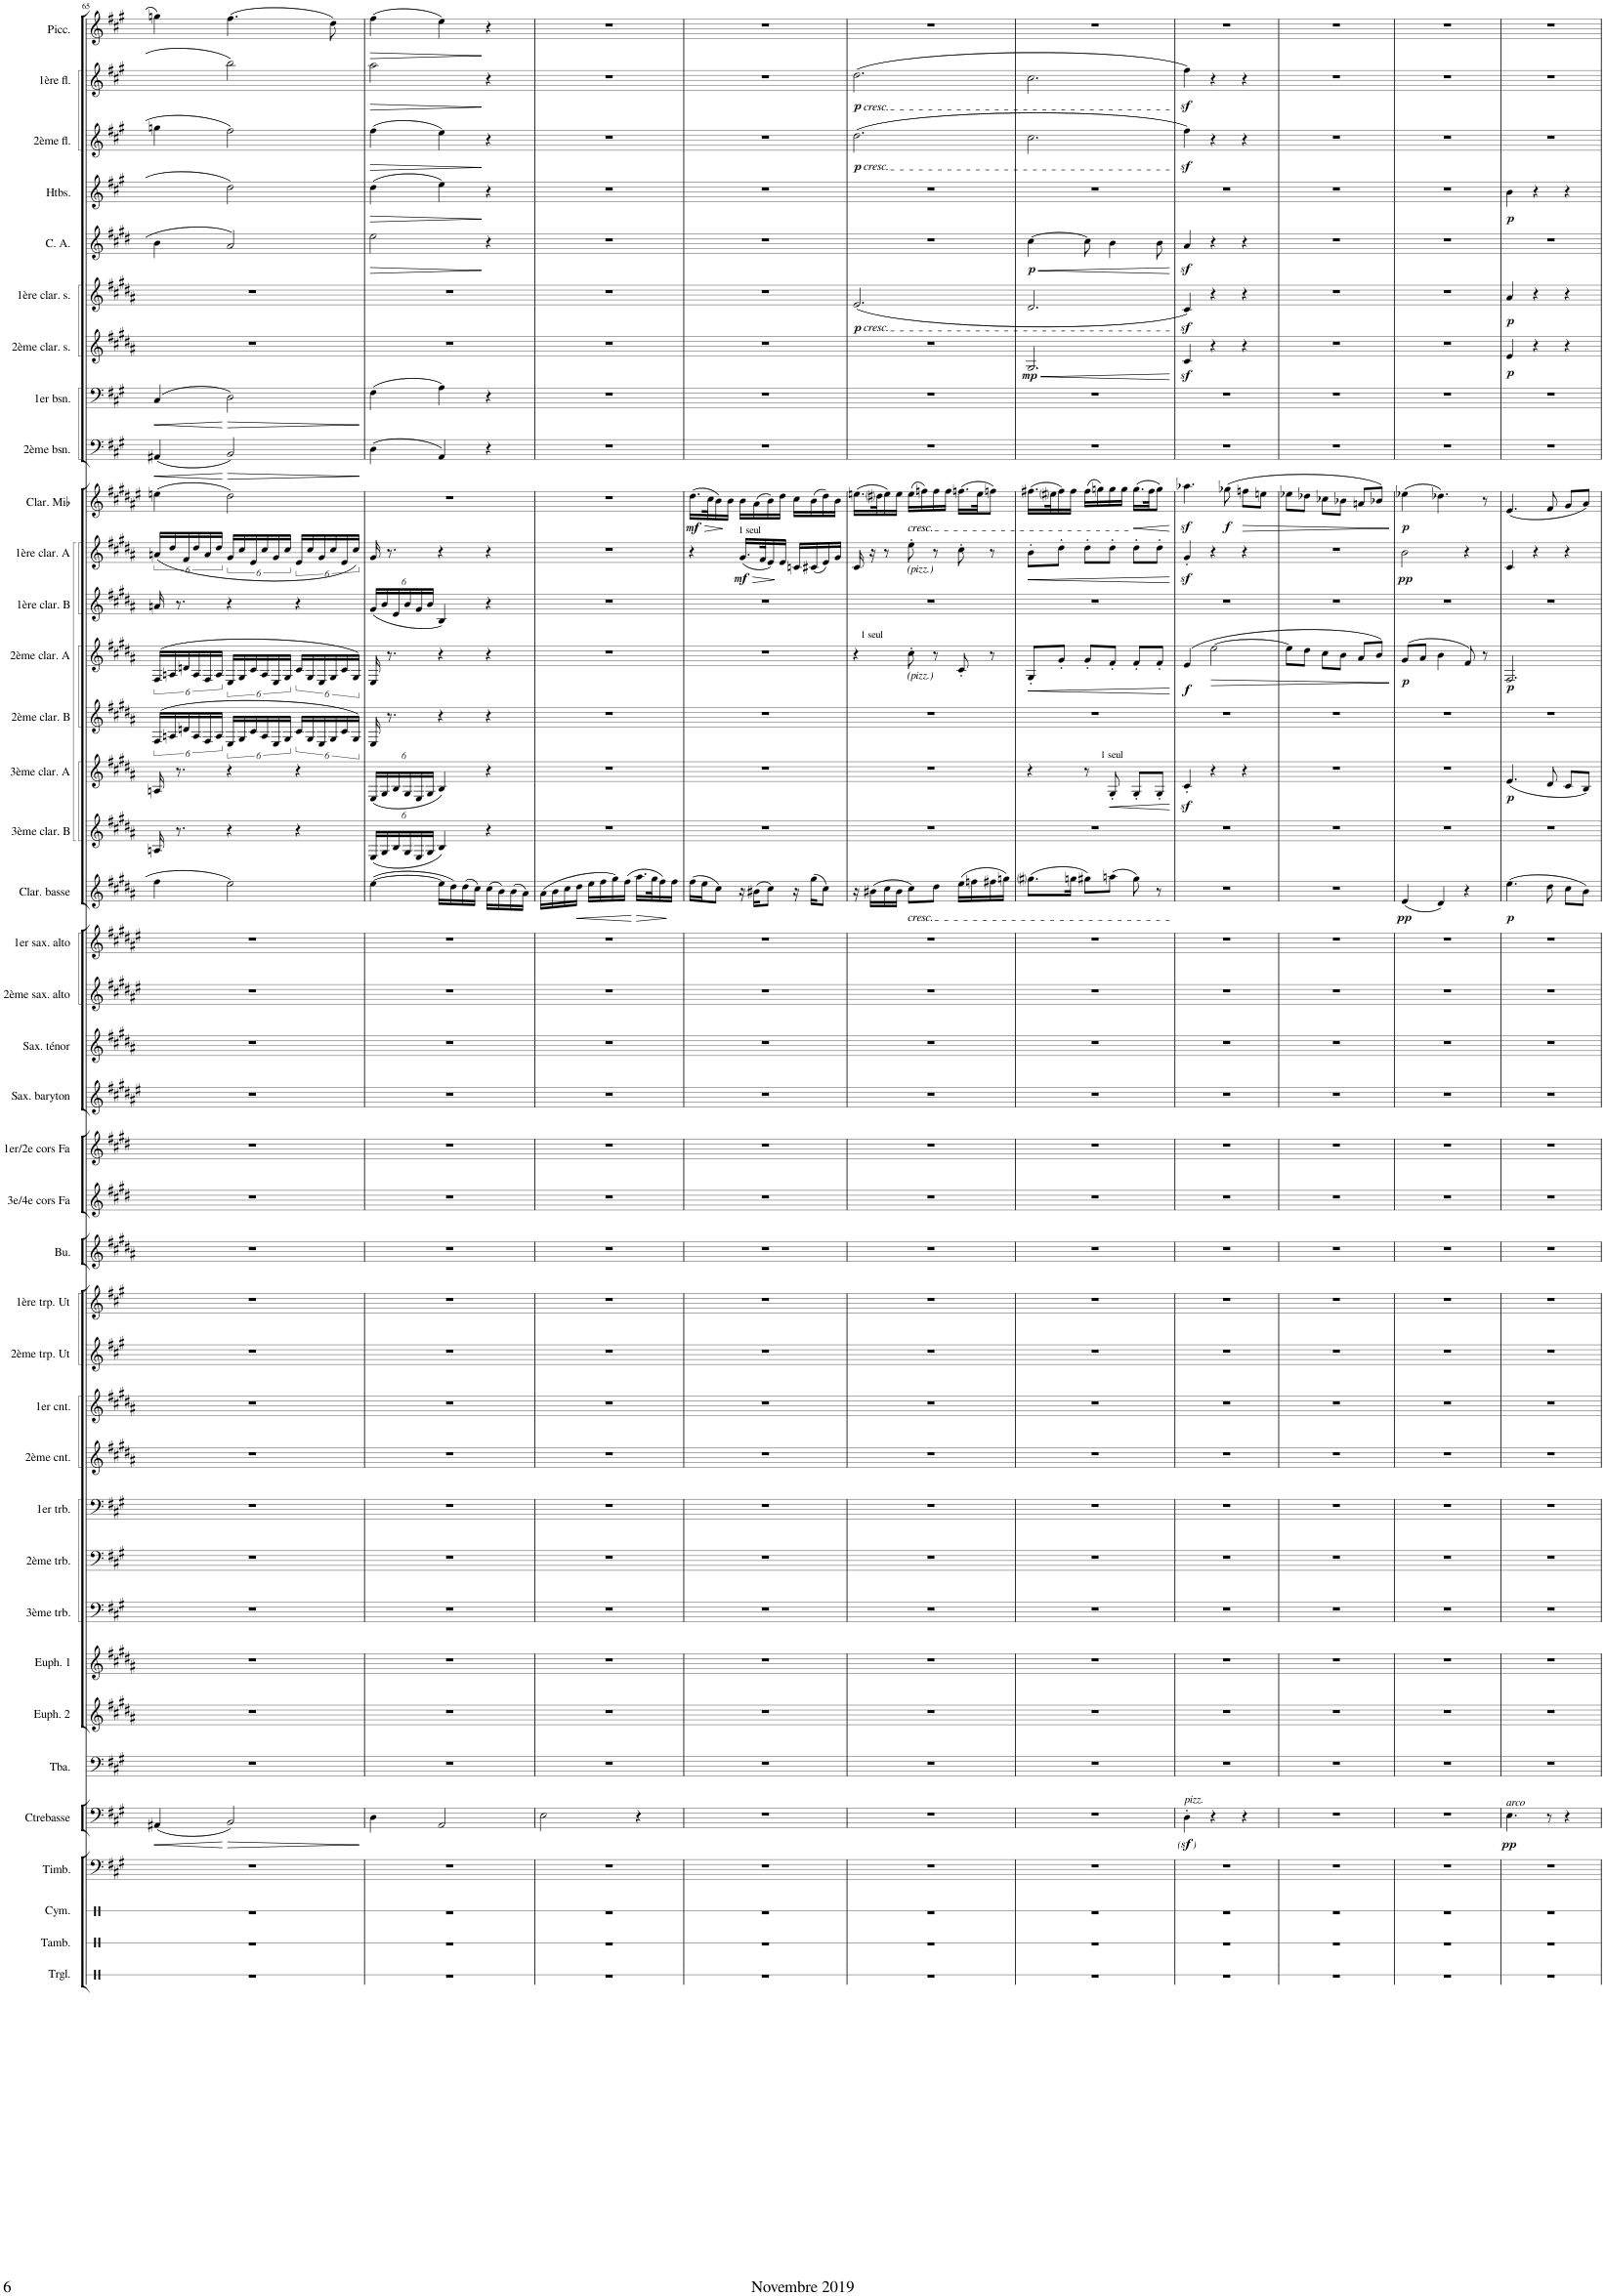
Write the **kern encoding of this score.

**kern	**kern	**kern	**kern	**kern	**dynam	**kern	**kern	**kern	**kern	**kern	**kern	**kern	**kern	**kern	**kern	**kern	**kern	**kern	**kern	**kern	**kern	**kern	**kern	**dynam	**kern	**kern	**dynam	**kern	**kern	**dynam	**kern	**kern	**dynam	**kern	**dynam	**kern	**dynam	**kern	**dynam	**kern	**dynam	**kern	**dynam	**kern	**dynam	**kern	**dynam	**kern	**dynam	**kern	**dynam	**kern	**dynam
*part39	*part38	*part37	*part36	*part35	*part35	*part34	*part33	*part32	*part31	*part30	*part29	*part28	*part27	*part26	*part25	*part24	*part23	*part22	*part21	*part20	*part19	*part18	*part17	*part17	*part16	*part15	*part15	*part14	*part13	*part13	*part12	*part11	*part11	*part10	*part10	*part9	*part9	*part8	*part8	*part7	*part7	*part6	*part6	*part5	*part5	*part4	*part4	*part3	*part3	*part2	*part2	*part1	*part1
*staff39	*staff38	*staff37	*staff36	*staff35	*staff35	*staff34	*staff33	*staff32	*staff31	*staff30	*staff29	*staff28	*staff27	*staff26	*staff25	*staff24	*staff23	*staff22	*staff21	*staff20	*staff19	*staff18	*staff17	*staff17	*staff16	*staff15	*staff15	*staff14	*staff13	*staff13	*staff12	*staff11	*staff11	*staff10	*staff10	*staff9	*staff9	*staff8	*staff8	*staff7	*staff7	*staff6	*staff6	*staff5	*staff5	*staff4	*staff4	*staff3	*staff3	*staff2	*staff2	*staff1	*staff1
*I"Triangle	*I"Tambourin	*I"Cymbales	*I"Timbales	*I"Contrebasse à c.	*	*I"Tuba	*I"Euphonium 2	*I"Euphonium 1	*I"3ème trombone	*I"2ème trombone	*I"1er trombone	*I"2ème cornet	*I"1er cornet	*I"2ème trompette en Ut	*I"1ère trompette en Ut	*I"Bugle	*I"3ème/4ème cors en Fa	*I"1er/2ème cors en Fa	*I"Saxophone baryton	*I"Saxophone ténor	*I"2ème saxophone alto	*I"1er saxophone alto	*I"Clarinette basse	*	*I"3ème clarinette B	*I"3ème clarinette A	*	*I"2ème clarinette B	*I"2ème clarinette A	*	*I"1ère clarinette B	*I"1ère clarinette A	*	*I"Clarinette mib	*	*I"2ème basson	*	*I"1er basson	*	*I"2ème clarinette solo	*	*I"1ère clarinette solo	*	*I"Cor anglais	*	*I"Hautbois	*	*I"2ème flûte	*	*I"1ère flûte	*	*I"Piccolo	*
*I'Trgl.	*I'Tamb.	*I'Cym.	*I'Timb.	*I'Ctrebasse	*	*I'Tba.	*I'Euph. 2	*I'Euph. 1	*I'3ème trb.	*I'2ème trb.	*I'1er trb.	*I'2ème cnt.	*I'1er cnt.	*I'2ème trp. Ut	*I'1ère trp. Ut	*I'Bu.	*I'3e/4e cors Fa	*I'1er/2e cors Fa	*I'Sax. baryton	*I'Sax. ténor	*I'2ème sax. alto	*I'1er sax. alto	*I'Clar. basse	*	*I'3ème clar. B	*I'3ème clar. A	*	*I'2ème clar. B	*I'2ème clar. A	*	*I'1ère clar. B	*I'1ère clar. A	*	*I'Clar. Mib	*	*I'2ème bsn.	*	*I'1er bsn.	*	*I'2ème clar. s.	*	*I'1ère clar. s.	*	*I'C. A.	*	*I'Htbs.	*	*I'2ème fl.	*	*I'1ère fl.	*	*I'Picc.	*
!!LO:PB:g=z
*clefX	*clefX	*clefX	*clefF4	*clefF4	*	*clefF4	*clefG2	*clefG2	*clefF4	*clefF4	*clefF4	*clefG2	*clefG2	*clefG2	*clefG2	*clefG2	*clefG2	*clefG2	*clefG2	*clefG2	*clefG2	*clefG2	*clefG2	*	*clefG2	*clefG2	*	*clefG2	*clefG2	*	*clefG2	*clefG2	*	*clefG2	*	*clefC4	*	*clefC4	*	*clefG2	*	*clefG2	*	*clefG2	*	*clefG2	*	*clefG2	*	*clefG2	*	*clefG2	*
*	*	*	*	*Trd7c12	*	*	*Trd8c14	*Trd8c14	*	*	*	*Trd1c2	*Trd1c2	*Trd1c2	*Trd1c2	*Trd1c2	*Trd4c7	*Trd4c7	*Trd12c21	*Trd8c14	*Trd5c9	*Trd5c9	*Trd8c14	*	*Trd1c2	*Trd1c2	*	*Trd1c2	*Trd1c2	*	*Trd1c2	*Trd1c2	*	*Trd-2c-3	*	*	*	*	*	*Trd1c2	*	*Trd1c2	*	*Trd4c7	*	*	*	*	*	*	*	*Trd-7c-12	*
*k[]	*k[]	*k[]	*k[f#c#g#]	*k[f#c#g#]	*	*k[f#c#g#]	*k[f#c#g#d#a#]	*k[f#c#g#d#a#]	*k[f#c#g#]	*k[f#c#g#]	*k[f#c#g#]	*k[f#c#g#d#a#]	*k[f#c#g#d#a#]	*k[f#c#g#]	*k[f#c#g#]	*k[f#c#g#d#a#]	*k[f#c#g#d#]	*k[f#c#g#d#]	*k[f#c#g#d#a#e#]	*k[f#c#g#d#a#]	*k[f#c#g#d#a#e#]	*k[f#c#g#d#a#e#]	*k[f#c#g#d#a#]	*	*k[f#c#g#d#a#]	*k[f#c#g#d#a#]	*	*k[f#c#g#d#a#]	*k[f#c#g#d#a#]	*	*k[f#c#g#d#a#]	*k[f#c#g#d#a#]	*	*k[f#c#g#d#a#e#]	*	*k[f#c#g#]	*	*k[f#c#g#]	*	*k[f#c#g#d#a#]	*	*k[f#c#g#d#a#]	*	*k[f#c#g#d#]	*	*k[f#c#g#]	*	*k[f#c#g#]	*	*k[f#c#g#]	*	*k[f#c#g#]	*
*M3/4	*M3/4	*M3/4	*M3/4	*M3/4	*	*M3/4	*M3/4	*M3/4	*M3/4	*M3/4	*M3/4	*M3/4	*M3/4	*M3/4	*M3/4	*M3/4	*M3/4	*M3/4	*M3/4	*M3/4	*M3/4	*M3/4	*M3/4	*	*M3/4	*M3/4	*	*M3/4	*M3/4	*	*M3/4	*M3/4	*	*M3/4	*	*M3/4	*	*M3/4	*	*M3/4	*	*M3/4	*	*M3/4	*	*M3/4	*	*M3/4	*	*M3/4	*	*M3/4	*
=65	=65	=65	=65	=65	=65	=65	=65	=65	=65	=65	=65	=65	=65	=65	=65	=65	=65	=65	=65	=65	=65	=65	=65	=65	=65	=65	=65	=65	=65	=65	=65	=65	=65	=65	=65	=65	=65	=65	=65	=65	=65	=65	=65	=65	=65	=65	=65	=65	=65	=65	=65	=65	=65
!	!	!	!	!	!	!	!	!	!	!	!	!	!	!	!	!	!	!	!	!	!	!	!	!	!	!	!	!	!	!	!	!	!	!	!	!	!LO:HP:b	!	!LO:HP:b	!	!	!	!	!	!	!	!	!	!	!	!	!	!
2.r	2.r	2.r	2.r	(4AA#X/	.	2.r	2.r	2.r	2.r	2.r	2.r	2.r	2.r	2.r	2.r	2.r	2.r	2.r	2.r	2.r	2.r	2.r	4ff#\	.	16An/	16An/	.	(>24F#/LL	(>24F#/LL	.	16an/	(24an/LL	.	(4een\	.	(4AA#X/	<	(4C#/	<	2.r	.	2.r	.	4b\	.	4ee\]	.	4ggn\	.	4ccc#\]	.	4ggn\	.
.	.	.	.	.	.	.	.	.	.	.	.	.	.	.	.	.	.	.	.	.	.	.	.	.	.	.	.	24An/	24An/	.	.	24dd#/	.	.	.	.	.	.	.	.	.	.	.	.	.	.	.	.	.	.	.	.	.
.	.	.	.	.	.	.	.	.	.	.	.	.	.	.	.	.	.	.	.	.	.	.	.	.	8.r	8.r	.	.	.	.	8.r	.	.	.	.	.	.	.	.	.	.	.	.	.	.	.	.	.	.	.	.	.	.
.	.	.	.	.	.	.	.	.	.	.	.	.	.	.	.	.	.	.	.	.	.	.	.	.	.	.	.	24dn/	24dn/	.	.	24f#/	.	.	.	.	.	.	.	.	.	.	.	.	.	.	.	.	.	.	.	.	.
.	.	.	.	.	.	.	.	.	.	.	.	.	.	.	.	.	.	.	.	.	.	.	.	.	.	.	.	24A/	24A/	.	.	24dd#/	.	.	.	.	.	.	.	.	.	.	.	.	.	.	.	.	.	.	.	.	.
.	.	.	.	.	.	.	.	.	.	.	.	.	.	.	.	.	.	.	.	.	.	.	.	.	.	.	.	24F#/	24F#/	.	.	24a/	.	.	.	.	.	.	.	.	.	.	.	.	.	.	.	.	.	.	.	.	.
.	.	.	.	.	.	.	.	.	.	.	.	.	.	.	.	.	.	.	.	.	.	.	.	.	.	.	.	24A/JJ	24A/JJ	.	.	24dd#/JJ	.	.	.	.	.	.	.	.	.	.	.	.	.	.	.	.	.	.	.	.	.
!	!	!	!	!	!	!	!	!	!	!	!	!	!	!	!	!	!	!	!	!	!	!	!	!	!	!	!	!	!	!	!	!	!	!	!	!	!LO:HP:n=1:b	!	!LO:HP:n=1:b	!	!	!	!	!	!	!	!	!	!	!	!	!	!
.	.	.	.	2BB/)	.	.	.	.	.	.	.	.	.	.	.	.	.	.	.	.	.	.	2ee\	.	4r	4r	.	24E/LL	24E/LL	.	4r	24g#/LL	.	2dd#\)	.	2BB/)	[ >	2D\)	[ >	.	.	.	.	2a/	.	2dd\	.	2ff#\	.	2bb\	.	(4.ff#\	.
.	.	.	.	.	.	.	.	.	.	.	.	.	.	.	.	.	.	.	.	.	.	.	.	.	.	.	.	24G#/	24G#/	.	.	24cc#/	.	.	.	.	.	.	.	.	.	.	.	.	.	.	.	.	.	.	.	.	.
.	.	.	.	.	.	.	.	.	.	.	.	.	.	.	.	.	.	.	.	.	.	.	.	.	.	.	.	24c#/	24c#/	.	.	24e/	.	.	.	.	.	.	.	.	.	.	.	.	.	.	.	.	.	.	.	.	.
.	.	.	.	.	.	.	.	.	.	.	.	.	.	.	.	.	.	.	.	.	.	.	.	.	.	.	.	24A/	24A/	.	.	24cc#/	.	.	.	.	.	.	.	.	.	.	.	.	.	.	.	.	.	.	.	.	.
.	.	.	.	.	.	.	.	.	.	.	.	.	.	.	.	.	.	.	.	.	.	.	.	.	.	.	.	24E/	24E/	.	.	24g#/	.	.	.	.	.	.	.	.	.	.	.	.	.	.	.	.	.	.	.	.	.
.	.	.	.	.	.	.	.	.	.	.	.	.	.	.	.	.	.	.	.	.	.	.	.	.	.	.	.	24G#/JJ	24G#/JJ	.	.	24cc#/JJ	.	.	.	.	.	.	.	.	.	.	.	.	.	.	.	.	.	.	.	.	.
.	.	.	.	.	.	.	.	.	.	.	.	.	.	.	.	.	.	.	.	.	.	.	.	.	4r	4r	.	24c#/LL	24c#/LL	.	4r	24e/LL	.	.	.	.	.	.	.	.	.	.	.	.	.	.	.	.	.	.	.	.	.
.	.	.	.	.	.	.	.	.	.	.	.	.	.	.	.	.	.	.	.	.	.	.	.	.	.	.	.	24G#/	24G#/	.	.	24cc#/	.	.	.	.	.	.	.	.	.	.	.	.	.	.	.	.	.	.	.	.	.
.	.	.	.	.	.	.	.	.	.	.	.	.	.	.	.	.	.	.	.	.	.	.	.	.	.	.	.	24E/	24E/	.	.	24g#/	.	.	.	.	.	.	.	.	.	.	.	.	.	.	.	.	.	.	.	.	.
.	.	.	.	.	.	.	.	.	.	.	.	.	.	.	.	.	.	.	.	.	.	.	.	.	.	.	.	24G#/	24G#/	.	.	24cc#/	.	.	.	.	.	.	.	.	.	.	.	.	.	.	.	.	.	.	.	8dd\)	.
.	.	.	.	.	.	.	.	.	.	.	.	.	.	.	.	.	.	.	.	.	.	.	.	.	.	.	.	24c#/	24c#/	.	.	24e/	.	.	.	.	.	.	.	.	.	.	.	.	.	.	.	.	.	.	.	.	.
.	.	.	.	.	.	.	.	.	.	.	.	.	.	.	.	.	.	.	.	.	.	.	.	.	.	.	.	24G#/JJ)	24G#/JJ)	.	.	24cc#/JJ)	.	.	.	.	.	.	.	.	.	.	.	.	.	.	.	.	.	.	.	.	.
.	.	.	.	.	.	.	.	.	.	.	.	.	.	.	.	.	.	.	.	.	.	.	.	.	.	.	.	.	.	.	.	.	.	.	.	.	]	.	]	.	.	.	.	.	.	.	.	.	.	.	.	.	.
=66	=66	=66	=66	=66	=66	=66	=66	=66	=66	=66	=66	=66	=66	=66	=66	=66	=66	=66	=66	=66	=66	=66	=66	=66	=66	=66	=66	=66	=66	=66	=66	=66	=66	=66	=66	=66	=66	=66	=66	=66	=66	=66	=66	=66	=66	=66	=66	=66	=66	=66	=66	=66	=66
*	*	*	*	*	*	*	*	*	*	*	*	*	*	*	*	*	*	*	*	*	*	*	*	*	*Xbrackettup	*Xbrackettup	*	*	*	*	*Xbrackettup	*	*	*	*	*	*	*	*	*	*	*	*	*	*	*	*	*	*	*	*	*	*
!	!	!	!	!	!	!	!	!	!	!	!	!	!	!	!	!	!	!	!	!	!	!	!	!	!	!	!	!	!	!	!	!	!	!	!	!	!	!	!	!	!	!	!	!	!LO:HP:b	!	!LO:HP:b	!	!LO:HP:b	!	!LO:HP:b	!	!LO:HP:b
2.r	2.r	2.r	2.r	4D\	.	2.r	2.r	2.r	2.r	2.r	2.r	2.r	2.r	2.r	2.r	2.r	2.r	2.r	2.r	2.r	2.r	2.r	([4ee\	.	(24E/LL	(24E/LL	.	16E/	16E/	.	(24g#/LL	16g#/	.	2.r	.	(4D\	.	(4F#\	.	2.r	.	2.r	.	2ee\	>	(4dd\	>	(4ff#\	>	2aa\	>	(4ff#\	>
.	.	.	.	.	.	.	.	.	.	.	.	.	.	.	.	.	.	.	.	.	.	.	.	.	24G#/	24G#/	.	.	.	.	24b/	.	.	.	.	.	.	.	.	.	.	.	.	.	.	.	.	.	.	.	.	.	.
.	.	.	.	.	.	.	.	.	.	.	.	.	.	.	.	.	.	.	.	.	.	.	.	.	.	.	.	8.r	8.r	.	.	8.r	.	.	.	.	.	.	.	.	.	.	.	.	.	.	.	.	.	.	.	.	.
.	.	.	.	.	.	.	.	.	.	.	.	.	.	.	.	.	.	.	.	.	.	.	.	.	24B/	24B/	.	.	.	.	24e/	.	.	.	.	.	.	.	.	.	.	.	.	.	.	.	.	.	.	.	.	.	.
.	.	.	.	.	.	.	.	.	.	.	.	.	.	.	.	.	.	.	.	.	.	.	.	.	24G#/	24G#/	.	.	.	.	24b/	.	.	.	.	.	.	.	.	.	.	.	.	.	.	.	.	.	.	.	.	.	.
.	.	.	.	.	.	.	.	.	.	.	.	.	.	.	.	.	.	.	.	.	.	.	.	.	24E/	24E/	.	.	.	.	24g#/	.	.	.	.	.	.	.	.	.	.	.	.	.	.	.	.	.	.	.	.	.	.
.	.	.	.	.	.	.	.	.	.	.	.	.	.	.	.	.	.	.	.	.	.	.	.	.	24G#/JJ	24G#/JJ	.	.	.	.	24b/JJ	.	.	.	.	.	.	.	.	.	.	.	.	.	.	.	.	.	.	.	.	.	.
.	.	.	.	2AA/	.	.	.	.	.	.	.	.	.	.	.	.	.	.	.	.	.	.	16ee\LL]	.	4B/)	4B/)	.	4r	4r	.	4B/)	4r	.	.	.	4AA/)	.	4A\)	.	.	.	.	.	.	.	4ee\)	.	4ee\)	.	.	.	4ee\)	.
.	.	.	.	.	.	.	.	.	.	.	.	.	.	.	.	.	.	.	.	.	.	.	16dd#\)	.	.	.	.	.	.	.	.	.	.	.	.	.	.	.	.	.	.	.	.	.	.	.	.	.	.	.	.	.	.
.	.	.	.	.	.	.	.	.	.	.	.	.	.	.	.	.	.	.	.	.	.	.	(16dd#\	.	.	.	.	.	.	.	.	.	.	.	.	.	.	.	.	.	.	.	.	.	.	.	.	.	.	.	.	.	.
.	.	.	.	.	.	.	.	.	.	.	.	.	.	.	.	.	.	.	.	.	.	.	16cc#\JJ)	.	.	.	.	.	.	.	.	.	.	.	.	.	.	.	.	.	.	.	.	.	.	.	.	.	.	.	.	.	.
.	.	.	.	.	.	.	.	.	.	.	.	.	.	.	.	.	.	.	.	.	.	.	(16cc#\LL	.	4r	4r	.	4r	4r	.	4r	4r	.	.	.	4r	.	4r	.	.	.	.	.	4r	]	4r	]	4r	]	4r	]	4r	]
.	.	.	.	.	.	.	.	.	.	.	.	.	.	.	.	.	.	.	.	.	.	.	16b\)	.	.	.	.	.	.	.	.	.	.	.	.	.	.	.	.	.	.	.	.	.	.	.	.	.	.	.	.	.	.
.	.	.	.	.	.	.	.	.	.	.	.	.	.	.	.	.	.	.	.	.	.	.	(16b\	.	.	.	.	.	.	.	.	.	.	.	.	.	.	.	.	.	.	.	.	.	.	.	.	.	.	.	.	.	.
.	.	.	.	.	.	.	.	.	.	.	.	.	.	.	.	.	.	.	.	.	.	.	16a#\JJ)	.	.	.	.	.	.	.	.	.	.	.	.	.	.	.	.	.	.	.	.	.	.	.	.	.	.	.	.	.	.
=67	=67	=67	=67	=67	=67	=67	=67	=67	=67	=67	=67	=67	=67	=67	=67	=67	=67	=67	=67	=67	=67	=67	=67	=67	=67	=67	=67	=67	=67	=67	=67	=67	=67	=67	=67	=67	=67	=67	=67	=67	=67	=67	=67	=67	=67	=67	=67	=67	=67	=67	=67	=67	=67
2.r	2.r	2.r	2.r	2E\	.	2.r	2.r	2.r	2.r	2.r	2.r	2.r	2.r	2.r	2.r	2.r	2.r	2.r	2.r	2.r	2.r	2.r	(16a#\LL	.	2.r	2.r	.	2.r	2.r	.	2.r	2.r	.	2.r	.	2.r	.	2.r	.	2.r	.	2.r	.	2.r	.	2.r	.	2.r	.	2.r	.	2.r	.
.	.	.	.	.	.	.	.	.	.	.	.	.	.	.	.	.	.	.	.	.	.	.	16b\	.	.	.	.	.	.	.	.	.	.	.	.	.	.	.	.	.	.	.	.	.	.	.	.	.	.	.	.	.	.
.	.	.	.	.	.	.	.	.	.	.	.	.	.	.	.	.	.	.	.	.	.	.	16cc#\	.	.	.	.	.	.	.	.	.	.	.	.	.	.	.	.	.	.	.	.	.	.	.	.	.	.	.	.	.	.
!	!	!	!	!	!	!	!	!	!	!	!	!	!	!	!	!	!	!	!	!	!	!	!	!LO:HP:b	!	!	!	!	!	!	!	!	!	!	!	!	!	!	!	!	!	!	!	!	!	!	!	!	!	!	!	!	!
.	.	.	.	.	.	.	.	.	.	.	.	.	.	.	.	.	.	.	.	.	.	.	16dd#\JJ	<	.	.	.	.	.	.	.	.	.	.	.	.	.	.	.	.	.	.	.	.	.	.	.	.	.	.	.	.	.
.	.	.	.	.	.	.	.	.	.	.	.	.	.	.	.	.	.	.	.	.	.	.	16ee\LL	.	.	.	.	.	.	.	.	.	.	.	.	.	.	.	.	.	.	.	.	.	.	.	.	.	.	.	.	.	.
.	.	.	.	.	.	.	.	.	.	.	.	.	.	.	.	.	.	.	.	.	.	.	16ff#\	.	.	.	.	.	.	.	.	.	.	.	.	.	.	.	.	.	.	.	.	.	.	.	.	.	.	.	.	.	.
.	.	.	.	.	.	.	.	.	.	.	.	.	.	.	.	.	.	.	.	.	.	.	16gg#\)	.	.	.	.	.	.	.	.	.	.	.	.	.	.	.	.	.	.	.	.	.	.	.	.	.	.	.	.	.	.
.	.	.	.	.	.	.	.	.	.	.	.	.	.	.	.	.	.	.	.	.	.	.	(16ff#\JJ	.	.	.	.	.	.	.	.	.	.	.	.	.	.	.	.	.	.	.	.	.	.	.	.	.	.	.	.	.	.
!	!	!	!	!	!	!	!	!	!	!	!	!	!	!	!	!	!	!	!	!	!	!	!	!LO:HP:n=1:b	!	!	!	!	!	!	!	!	!	!	!	!	!	!	!	!	!	!	!	!	!	!	!	!	!	!	!	!	!
.	.	.	.	4r	.	.	.	.	.	.	.	.	.	.	.	.	.	.	.	.	.	.	16.aa#\LL	[ >	.	.	.	.	.	.	.	.	.	.	.	.	.	.	.	.	.	.	.	.	.	.	.	.	.	.	.	.	.
.	.	.	.	.	.	.	.	.	.	.	.	.	.	.	.	.	.	.	.	.	.	.	32gg#\K	.	.	.	.	.	.	.	.	.	.	.	.	.	.	.	.	.	.	.	.	.	.	.	.	.	.	.	.	.	.
.	.	.	.	.	.	.	.	.	.	.	.	.	.	.	.	.	.	.	.	.	.	.	16ff#\)	.	.	.	.	.	.	.	.	.	.	.	.	.	.	.	.	.	.	.	.	.	.	.	.	.	.	.	.	.	.
.	.	.	.	.	.	.	.	.	.	.	.	.	.	.	.	.	.	.	.	.	.	.	16ff#\JJ	]	.	.	.	.	.	.	.	.	.	.	.	.	.	.	.	.	.	.	.	.	.	.	.	.	.	.	.	.	.
=68	=68	=68	=68	=68	=68	=68	=68	=68	=68	=68	=68	=68	=68	=68	=68	=68	=68	=68	=68	=68	=68	=68	=68	=68	=68	=68	=68	=68	=68	=68	=68	=68	=68	=68	=68	=68	=68	=68	=68	=68	=68	=68	=68	=68	=68	=68	=68	=68	=68	=68	=68	=68	=68
!	!	!	!	!	!	!	!	!	!	!	!	!	!	!	!	!	!	!	!	!	!	!	!	!	!	!	!	!	!	!	!	!	!	!	!LO:HP:b	!	!	!	!	!	!	!	!	!	!	!	!	!	!	!	!	!	!
!	!	!	!	!	!	!	!	!	!	!	!	!	!	!	!	!	!	!	!	!	!	!	!	!	!	!	!	!	!	!	!	!	!	!	!LO:DY:n=1:b	!	!	!	!	!	!	!	!	!	!	!	!	!	!	!	!	!	!
2.r	2.r	2.r	2.r	2.r	.	2.r	2.r	2.r	2.r	2.r	2.r	2.r	2.r	2.r	2.r	2.r	2.r	2.r	2.r	2.r	2.r	2.r	(16ff#\LL	.	2.r	2.r	.	2.r	2.r	.	2.r	4r	.	(16.dd#\LL	> mf	2.r	.	2.r	.	2.r	.	2.r	.	2.r	.	2.r	.	2.r	.	2.r	.	2.r	.
.	.	.	.	.	.	.	.	.	.	.	.	.	.	.	.	.	.	.	.	.	.	.	16ee\J	.	.	.	.	.	.	.	.	.	.	.	.	.	.	.	.	.	.	.	.	.	.	.	.	.	.	.	.	.	.
.	.	.	.	.	.	.	.	.	.	.	.	.	.	.	.	.	.	.	.	.	.	.	.	.	.	.	.	.	.	.	.	.	.	32cc#\K	.	.	.	.	.	.	.	.	.	.	.	.	.	.	.	.	.	.	.
.	.	.	.	.	.	.	.	.	.	.	.	.	.	.	.	.	.	.	.	.	.	.	8cc#\J)	.	.	.	.	.	.	.	.	.	.	16b\)	.	.	.	.	.	.	.	.	.	.	.	.	.	.	.	.	.	.	.
.	.	.	.	.	.	.	.	.	.	.	.	.	.	.	.	.	.	.	.	.	.	.	.	.	.	.	.	.	.	.	.	.	.	16b\JJ	]	.	.	.	.	.	.	.	.	.	.	.	.	.	.	.	.	.	.
!	!	!	!	!	!	!	!	!	!	!	!	!	!	!	!	!	!	!	!	!	!	!	!	!	!	!	!	!	!	!	!	!LO:TX:a:t=1 seul	!	!	!	!	!	!	!	!	!	!	!	!	!	!	!	!	!	!	!	!	!
!	!	!	!	!	!	!	!	!	!	!	!	!	!	!	!	!	!	!	!	!	!	!	!	!	!	!	!	!	!	!	!	!	!LO:HP:b	!	!	!	!	!	!	!	!	!	!	!	!	!	!	!	!	!	!	!	!
!	!	!	!	!	!	!	!	!	!	!	!	!	!	!	!	!	!	!	!	!	!	!	!	!	!	!	!	!	!	!	!	!	!LO:DY:n=1:b	!	!	!	!	!	!	!	!	!	!	!	!	!	!	!	!	!	!	!	!
.	.	.	.	.	.	.	.	.	.	.	.	.	.	.	.	.	.	.	.	.	.	.	16r	.	.	.	.	.	.	.	.	(16.g#/LL	> mf	16b\LL	.	.	.	.	.	.	.	.	.	.	.	.	.	.	.	.	.	.	.
.	.	.	.	.	.	.	.	.	.	.	.	.	.	.	.	.	.	.	.	.	.	.	(16b#X\KL	.	.	.	.	.	.	.	.	.	.	(16a#\	.	.	.	.	.	.	.	.	.	.	.	.	.	.	.	.	.	.	.
.	.	.	.	.	.	.	.	.	.	.	.	.	.	.	.	.	.	.	.	.	.	.	.	.	.	.	.	.	.	.	.	32f#/K	.	.	.	.	.	.	.	.	.	.	.	.	.	.	.	.	.	.	.	.	.
.	.	.	.	.	.	.	.	.	.	.	.	.	.	.	.	.	.	.	.	.	.	.	8cc#\J)	.	.	.	.	.	.	.	.	16e/)	.	16b\)	.	.	.	.	.	.	.	.	.	.	.	.	.	.	.	.	.	.	.
.	.	.	.	.	.	.	.	.	.	.	.	.	.	.	.	.	.	.	.	.	.	.	.	.	.	.	.	.	.	.	.	16e/JJ	]	16dd#\JJ	.	.	.	.	.	.	.	.	.	.	.	.	.	.	.	.	.	.	.
.	.	.	.	.	.	.	.	.	.	.	.	.	.	.	.	.	.	.	.	.	.	.	16r	.	.	.	.	.	.	.	.	16cn/LL	.	16cc#\LL	.	.	.	.	.	.	.	.	.	.	.	.	.	.	.	.	.	.	.
.	.	.	.	.	.	.	.	.	.	.	.	.	.	.	.	.	.	.	.	.	.	.	(16gg#\KL	.	.	.	.	.	.	.	.	(16c#X/	.	(16b\	.	.	.	.	.	.	.	.	.	.	.	.	.	.	.	.	.	.	.
.	.	.	.	.	.	.	.	.	.	.	.	.	.	.	.	.	.	.	.	.	.	.	8cc#\J)	.	.	.	.	.	.	.	.	16e/)	.	16dd#\)	.	.	.	.	.	.	.	.	.	.	.	.	.	.	.	.	.	.	.
.	.	.	.	.	.	.	.	.	.	.	.	.	.	.	.	.	.	.	.	.	.	.	.	.	.	.	.	.	.	.	.	16g#/JJ	.	16b\JJ	.	.	.	.	.	.	.	.	.	.	.	.	.	.	.	.	.	.	.
=69	=69	=69	=69	=69	=69	=69	=69	=69	=69	=69	=69	=69	=69	=69	=69	=69	=69	=69	=69	=69	=69	=69	=69	=69	=69	=69	=69	=69	=69	=69	=69	=69	=69	=69	=69	=69	=69	=69	=69	=69	=69	=69	=69	=69	=69	=69	=69	=69	=69	=69	=69	=69	=69
!	!	!	!	!	!	!	!	!	!	!	!	!	!	!	!	!	!	!	!	!	!	!	!	!	!	!	!	!	!	!	!	!	!	!	!	!	!	!	!	!	!	!	!	!	!	!	!	!	!	!LO:TX:b:i:t=cresc.	!	!	!
!	!	!	!	!	!	!	!	!	!	!	!	!	!	!	!	!	!	!	!	!	!	!	!	!	!	!	!	!	!	!	!	!	!	!	!	!	!	!	!	!	!	!	!	!	!	!	!	!LO:TX:b:i:t=cresc.	!	!	!	!	!
!	!	!	!	!	!	!	!	!	!	!	!	!	!	!	!	!	!	!	!	!	!	!	!	!	!	!	!	!	!	!	!	!	!	!	!	!	!	!	!	!	!	!LO:TX:b:i:t=cresc.	!	!	!	!	!	!	!	!	!	!	!
!	!	!	!	!	!	!	!	!	!	!	!	!	!	!	!	!	!	!	!	!	!	!	!	!	!	!	!	!	!	!	!	!	!	!	!	!	!	!	!	!	!	!	!LO:DY:b	!	!	!	!	!	!LO:DY:b	!	!LO:DY:b	!	!
2.r	2.r	2.r	2.r	2.r	.	2.r	2.r	2.r	2.r	2.r	2.r	2.r	2.r	2.r	2.r	2.r	2.r	2.r	2.r	2.r	2.r	2.r	16r	.	2.r	2.r	.	2.r	4r	.	2.r	16c#/	.	(16.een\LL	.	2.r	.	2.r	.	2.r	.	(2.e/	p	2.r	.	2.r	.	(2.dd\	p	(2.dd\	p	2.r	.
.	.	.	.	.	.	.	.	.	.	.	.	.	.	.	.	.	.	.	.	.	.	.	(16b#X\LL	.	.	.	.	.	.	.	.	16r	.	.	.	.	.	.	.	.	.	.	.	.	.	.	.	.	.	.	.	.	.
.	.	.	.	.	.	.	.	.	.	.	.	.	.	.	.	.	.	.	.	.	.	.	.	.	.	.	.	.	.	.	.	.	.	32dd#i\K	.	.	.	.	.	.	.	.	.	.	.	.	.	.	.	.	.	.	.
.	.	.	.	.	.	.	.	.	.	.	.	.	.	.	.	.	.	.	.	.	.	.	16cc#\	.	.	.	.	.	.	.	.	8r	.	16ee\)	.	.	.	.	.	.	.	.	.	.	.	.	.	.	.	.	.	.	.
.	.	.	.	.	.	.	.	.	.	.	.	.	.	.	.	.	.	.	.	.	.	.	16b#\JJ	.	.	.	.	.	.	.	.	.	.	16ee\JJ	.	.	.	.	.	.	.	.	.	.	.	.	.	.	.	.	.	.	.
!	!	!	!	!	!	!	!	!	!	!	!	!	!	!	!	!	!	!	!	!	!	!	!	!	!	!	!	!	!	!	!	!	!	!LO:TX:b:i:t=cresc.	!	!	!	!	!	!	!	!	!	!	!	!	!	!	!	!	!	!	!
!	!	!	!	!	!	!	!	!	!	!	!	!	!	!	!	!	!	!	!	!	!	!	!	!	!	!	!	!	!	!	!	!LO:TX:b:i:t=(pizz.)	!	!	!	!	!	!	!	!	!	!	!	!	!	!	!	!	!	!	!	!	!
!	!	!	!	!	!	!	!	!	!	!	!	!	!	!	!	!	!	!	!	!	!	!	!	!	!	!	!	!	!LO:TX:a:t=1 seul	!	!	!	!	!	!	!	!	!	!	!	!	!	!	!	!	!	!	!	!	!	!	!	!
!	!	!	!	!	!	!	!	!	!	!	!	!	!	!	!	!	!	!	!	!	!	!	!	!	!	!	!	!	!LO:TX:b:i:t=(pizz.)	!	!	!	!	!	!	!	!	!	!	!	!	!	!	!	!	!	!	!	!	!	!	!	!
!	!	!	!	!	!	!	!	!	!	!	!	!	!	!	!	!	!	!	!	!	!	!	!LO:TX:b:i:t=cresc.	!	!	!	!	!	!	!	!	!	!	!	!	!	!	!	!	!	!	!	!	!	!	!	!	!	!	!	!	!	!
.	.	.	.	.	.	.	.	.	.	.	.	.	.	.	.	.	.	.	.	.	.	.	8cc#\L)	.	.	.	.	.	8cc#'\	.	.	8ee'\	.	(16ee\LL	.	.	.	.	.	.	.	.	.	.	.	.	.	.	.	.	.	.	.
.	.	.	.	.	.	.	.	.	.	.	.	.	.	.	.	.	.	.	.	.	.	.	.	.	.	.	.	.	.	.	.	.	.	16ffn\)	.	.	.	.	.	.	.	.	.	.	.	.	.	.	.	.	.	.	.
.	.	.	.	.	.	.	.	.	.	.	.	.	.	.	.	.	.	.	.	.	.	.	8dd#\J	.	.	.	.	.	8r	.	.	8r	.	16ff\	.	.	.	.	.	.	.	.	.	.	.	.	.	.	.	.	.	.	.
.	.	.	.	.	.	.	.	.	.	.	.	.	.	.	.	.	.	.	.	.	.	.	.	.	.	.	.	.	.	.	.	.	.	16ff\JJ	.	.	.	.	.	.	.	.	.	.	.	.	.	.	.	.	.	.	.
.	.	.	.	.	.	.	.	.	.	.	.	.	.	.	.	.	.	.	.	.	.	.	(16ee\LL	.	.	.	.	.	8c#'/	.	.	8cc#'\	.	(16.ffn\LL	.	.	.	.	.	.	.	.	.	.	.	.	.	.	.	.	.	.	.
.	.	.	.	.	.	.	.	.	.	.	.	.	.	.	.	.	.	.	.	.	.	.	16ffn\	.	.	.	.	.	.	.	.	.	.	.	.	.	.	.	.	.	.	.	.	.	.	.	.	.	.	.	.	.	.
.	.	.	.	.	.	.	.	.	.	.	.	.	.	.	.	.	.	.	.	.	.	.	.	.	.	.	.	.	.	.	.	.	.	32ee\JK	.	.	.	.	.	.	.	.	.	.	.	.	.	.	.	.	.	.	.
.	.	.	.	.	.	.	.	.	.	.	.	.	.	.	.	.	.	.	.	.	.	.	16ff#X\	.	.	.	.	.	8r	.	.	8r	.	8ffn\J)	.	.	.	.	.	.	.	.	.	.	.	.	.	.	.	.	.	.	.
.	.	.	.	.	.	.	.	.	.	.	.	.	.	.	.	.	.	.	.	.	.	.	16ggn\JJ)	.	.	.	.	.	.	.	.	.	.	.	.	.	.	.	.	.	.	.	.	.	.	.	.	.	.	.	.	.	.
=70	=70	=70	=70	=70	=70	=70	=70	=70	=70	=70	=70	=70	=70	=70	=70	=70	=70	=70	=70	=70	=70	=70	=70	=70	=70	=70	=70	=70	=70	=70	=70	=70	=70	=70	=70	=70	=70	=70	=70	=70	=70	=70	=70	=70	=70	=70	=70	=70	=70	=70	=70	=70	=70
!	!	!	!	!	!	!	!	!	!	!	!	!	!	!	!	!	!	!	!	!	!	!	!	!	!	!	!	!	!	!LO:HP:b	!	!	!LO:HP:b	!	!	!	!	!	!	!	!LO:HP:b	!	!	!	!LO:HP:b	!	!	!	!	!	!	!	!
!	!	!	!	!	!	!	!	!	!	!	!	!	!	!	!	!	!	!	!	!	!	!	!	!	!	!	!	!	!	!	!	!	!	!	!	!	!	!	!	!	!LO:DY:n=1:b	!	!	!	!LO:DY:n=1:b	!	!	!	!	!	!	!	!
2.r	2.r	2.r	2.r	2.r	.	2.r	2.r	2.r	2.r	2.r	2.r	2.r	2.r	2.r	2.r	2.r	2.r	2.r	2.r	2.r	2.r	2.r	(8.gg#i\L	.	2.r	4r	.	2.r	8G#'/L	<	2.r	8b'\L	<	(16.ff#X\LL	.	2.r	.	2.r	.	2.G#/	< mp	2.d#/	.	[4cc#\	< p	2.r	.	2.cc#\	.	2.cc#\	.	2.r	.
.	.	.	.	.	.	.	.	.	.	.	.	.	.	.	.	.	.	.	.	.	.	.	.	.	.	.	.	.	.	.	.	.	.	32ee#i\K	.	.	.	.	.	.	.	.	.	.	.	.	.	.	.	.	.	.	.
.	.	.	.	.	.	.	.	.	.	.	.	.	.	.	.	.	.	.	.	.	.	.	.	.	.	.	.	.	8g#'/J	.	.	8dd#'\J	.	16ff#\)	.	.	.	.	.	.	.	.	.	.	.	.	.	.	.	.	.	.	.
.	.	.	.	.	.	.	.	.	.	.	.	.	.	.	.	.	.	.	.	.	.	.	16ggn\Jk	.	.	.	.	.	.	.	.	.	.	16ff#\JJ	.	.	.	.	.	.	.	.	.	.	.	.	.	.	.	.	.	.	.
.	.	.	.	.	.	.	.	.	.	.	.	.	.	.	.	.	.	.	.	.	.	.	8gg#X\L)	.	.	8r	.	.	8g#'/L	.	.	8dd#'\L	.	(16ff#\LL	.	.	.	.	.	.	.	.	.	8cc#\]	.	.	.	.	.	.	.	.	.
.	.	.	.	.	.	.	.	.	.	.	.	.	.	.	.	.	.	.	.	.	.	.	.	.	.	.	.	.	.	.	.	.	.	16ggn\)	.	.	.	.	.	.	.	.	.	.	.	.	.	.	.	.	.	.	.
!	!	!	!	!	!	!	!	!	!	!	!	!	!	!	!	!	!	!	!	!	!	!	!	!	!	!LO:TX:a:t=1 seul	!	!	!	!	!	!	!	!	!	!	!	!	!	!	!	!	!	!	!	!	!	!	!	!	!	!	!
!	!	!	!	!	!	!	!	!	!	!	!	!	!	!	!	!	!	!	!	!	!	!	!	!	!	!	!LO:HP:b	!	!	!	!	!	!	!	!	!	!	!	!	!	!	!	!	!	!	!	!	!	!	!	!	!	!
.	.	.	.	.	.	.	.	.	.	.	.	.	.	.	.	.	.	.	.	.	.	.	(8aan\J	.	.	8G#'/	<	.	8f#'/J	.	.	8dd#'\J	.	16gg\	.	.	.	.	.	.	.	.	.	4b\	.	.	.	.	.	.	.	.	.
.	.	.	.	.	.	.	.	.	.	.	.	.	.	.	.	.	.	.	.	.	.	.	.	.	.	.	.	.	.	.	.	.	.	16gg\JJ	.	.	.	.	.	.	.	.	.	.	.	.	.	.	.	.	.	.	.
!	!	!	!	!	!	!	!	!	!	!	!	!	!	!	!	!	!	!	!	!	!	!	!	!	!	!	!	!	!	!	!	!	!	!	!LO:HP:b	!	!	!	!	!	!	!	!	!	!	!	!	!	!	!	!	!	!
.	.	.	.	.	.	.	.	.	.	.	.	.	.	.	.	.	.	.	.	.	.	.	8gg#\)	.	.	8G#'/L	.	.	8f#'/L	.	.	8dd#'\L	.	(16.gg\LL	<	.	.	.	.	.	.	.	.	.	.	.	.	.	.	.	.	.	.
.	.	.	.	.	.	.	.	.	.	.	.	.	.	.	.	.	.	.	.	.	.	.	.	.	.	.	.	.	.	.	.	.	.	32ff#\JK	.	.	.	.	.	.	.	.	.	.	.	.	.	.	.	.	.	.	.
.	.	.	.	.	.	.	.	.	.	.	.	.	.	.	.	.	.	.	.	.	.	.	8r	.	.	8G#'/J	.	.	8f#'/J	.	.	8dd#'\J	.	8gg\J)	.	.	.	.	.	.	.	.	.	8b\	.	.	.	.	.	.	.	.	.
.	.	.	.	.	.	.	.	.	.	.	.	.	.	.	.	.	.	.	.	.	.	.	.	.	.	.	[	.	.	[	.	.	[	.	[	.	.	.	.	.	[	.	.	.	[	.	.	.	.	.	.	.	.
=71	=71	=71	=71	=71	=71	=71	=71	=71	=71	=71	=71	=71	=71	=71	=71	=71	=71	=71	=71	=71	=71	=71	=71	=71	=71	=71	=71	=71	=71	=71	=71	=71	=71	=71	=71	=71	=71	=71	=71	=71	=71	=71	=71	=71	=71	=71	=71	=71	=71	=71	=71	=71	=71
!	!	!	!	!LO:TX:a:i:t=pizz.	!	!	!	!	!	!	!	!	!	!	!	!	!	!	!	!	!	!	!	!	!	!	!	!	!	!	!	!	!	!	!	!	!	!	!	!	!	!	!	!	!	!	!	!	!	!	!	!	!
!	!	!	!	!	!LO:DY:b	!	!	!	!	!	!	!	!	!	!	!	!	!	!	!	!	!	!	!	!	!	!	!	!	!	!	!	!	!	!	!	!	!	!	!	!	!	!	!	!	!	!	!	!	!	!	!	!
!	!	!	!	!	!LO:DY:n=1:b	!	!	!	!	!	!	!	!	!	!	!	!	!	!	!	!	!	!	!	!	!	!	!	!	!LO:DY:b	!	!	!	!	!	!	!	!	!	!	!	!	!	!	!	!	!	!	!	!	!	!	!
2.r	2.r	2.r	2.r	4Dz<'\	other-dynamics other-dynamics	2.r	2.r	2.r	2.r	2.r	2.r	2.r	2.r	2.r	2.r	2.r	2.r	2.r	2.r	2.r	2.r	2.r	2.r	.	2.r	4c#z<'/	.	2.r	(>4e/	f	2.r	4g#z<'/	.	4.aa-Xz<\	.	2.r	.	2.r	.	4c#z</	.	4c#z</)	.	4az</	.	2.r	.	4ff#z<\)	.	4ff#z<\)	.	2.r	.
!	!	!	!	!	!	!	!	!	!	!	!	!	!	!	!	!	!	!	!	!	!	!	!	!	!	!	!	!	!	!LO:HP:b	!	!	!	!	!	!	!	!	!	!	!	!	!	!	!	!	!	!	!	!	!	!	!
.	.	.	.	4r	.	.	.	.	.	.	.	.	.	.	.	.	.	.	.	.	.	.	.	.	.	4r	.	.	[2ee\	>	.	4r	.	.	.	.	.	.	.	4r	.	4r	.	4r	.	.	.	4r	.	4r	.	.	.
!	!	!	!	!	!	!	!	!	!	!	!	!	!	!	!	!	!	!	!	!	!	!	!	!	!	!	!	!	!	!	!	!	!	!	!LO:DY:b	!	!	!	!	!	!	!	!	!	!	!	!	!	!	!	!	!	!
.	.	.	.	.	.	.	.	.	.	.	.	.	.	.	.	.	.	.	.	.	.	.	.	.	.	.	.	.	.	.	.	.	.	(8gg-X\	f	.	.	.	.	.	.	.	.	.	.	.	.	.	.	.	.	.	.
!	!	!	!	!	!	!	!	!	!	!	!	!	!	!	!	!	!	!	!	!	!	!	!	!	!	!	!	!	!	!	!	!	!	!	!LO:HP:b	!	!	!	!	!	!	!	!	!	!	!	!	!	!	!	!	!	!
.	.	.	.	4r	.	.	.	.	.	.	.	.	.	.	.	.	.	.	.	.	.	.	.	.	.	4r	.	.	.	.	.	4r	.	8ffn\L	>	.	.	.	.	4r	.	4r	.	4r	.	.	.	4r	.	4r	.	.	.
.	.	.	.	.	.	.	.	.	.	.	.	.	.	.	.	.	.	.	.	.	.	.	.	.	.	.	.	.	.	.	.	.	.	8een\J	.	.	.	.	.	.	.	.	.	.	.	.	.	.	.	.	.	.	.
=72	=72	=72	=72	=72	=72	=72	=72	=72	=72	=72	=72	=72	=72	=72	=72	=72	=72	=72	=72	=72	=72	=72	=72	=72	=72	=72	=72	=72	=72	=72	=72	=72	=72	=72	=72	=72	=72	=72	=72	=72	=72	=72	=72	=72	=72	=72	=72	=72	=72	=72	=72	=72	=72
2.r	2.r	2.r	2.r	2.r	.	2.r	2.r	2.r	2.r	2.r	2.r	2.r	2.r	2.r	2.r	2.r	2.r	2.r	2.r	2.r	2.r	2.r	2.r	.	2.r	2.r	.	2.r	8ee\L]	.	2.r	2.r	.	8ee-X\L	.	2.r	.	2.r	.	2.r	.	2.r	.	2.r	.	2.r	.	2.r	.	2.r	.	2.r	.
.	.	.	.	.	.	.	.	.	.	.	.	.	.	.	.	.	.	.	.	.	.	.	.	.	.	.	.	.	8dd#\J	.	.	.	.	8dd-X\J	.	.	.	.	.	.	.	.	.	.	.	.	.	.	.	.	.	.	.
.	.	.	.	.	.	.	.	.	.	.	.	.	.	.	.	.	.	.	.	.	.	.	.	.	.	.	.	.	8cc#\L	.	.	.	.	8cc-X\L	.	.	.	.	.	.	.	.	.	.	.	.	.	.	.	.	.	.	.
.	.	.	.	.	.	.	.	.	.	.	.	.	.	.	.	.	.	.	.	.	.	.	.	.	.	.	.	.	8b\J	.	.	.	.	8b-X\J	.	.	.	.	.	.	.	.	.	.	.	.	.	.	.	.	.	.	.
.	.	.	.	.	.	.	.	.	.	.	.	.	.	.	.	.	.	.	.	.	.	.	.	.	.	.	.	.	8a#/L	.	.	.	.	8an/L	.	.	.	.	.	.	.	.	.	.	.	.	.	.	.	.	.	.	.
.	.	.	.	.	.	.	.	.	.	.	.	.	.	.	.	.	.	.	.	.	.	.	.	.	.	.	.	.	8b/J)	.	.	.	.	8b-X/J)	.	.	.	.	.	.	.	.	.	.	.	.	.	.	.	.	.	.	.
.	.	.	.	.	.	.	.	.	.	.	.	.	.	.	.	.	.	.	.	.	.	.	.	.	.	.	.	.	.	]	.	.	.	.	]	.	.	.	.	.	.	.	.	.	.	.	.	.	.	.	.	.	.
=73	=73	=73	=73	=73	=73	=73	=73	=73	=73	=73	=73	=73	=73	=73	=73	=73	=73	=73	=73	=73	=73	=73	=73	=73	=73	=73	=73	=73	=73	=73	=73	=73	=73	=73	=73	=73	=73	=73	=73	=73	=73	=73	=73	=73	=73	=73	=73	=73	=73	=73	=73	=73	=73
!	!	!	!	!	!	!	!	!	!	!	!	!	!	!	!	!	!	!	!	!	!	!	!	!LO:DY:b	!	!	!	!	!	!LO:DY:b	!	!	!LO:DY:b	!	!LO:DY:b	!	!	!	!	!	!	!	!	!	!	!	!	!	!	!	!	!	!
2.r	2.r	2.r	2.r	2.r	.	2.r	2.r	2.r	2.r	2.r	2.r	2.r	2.r	2.r	2.r	2.r	2.r	2.r	2.r	2.r	2.r	2.r	(4e/	pp	2.r	2.r	.	2.r	(8g#/L	p	2.r	2b\	pp	(4ee-X\	p	2.r	.	2.r	.	2.r	.	2.r	.	2.r	.	2.r	.	2.r	.	2.r	.	2.r	.
.	.	.	.	.	.	.	.	.	.	.	.	.	.	.	.	.	.	.	.	.	.	.	.	.	.	.	.	.	8a#/J	.	.	.	.	.	.	.	.	.	.	.	.	.	.	.	.	.	.	.	.	.	.	.	.
.	.	.	.	.	.	.	.	.	.	.	.	.	.	.	.	.	.	.	.	.	.	.	4d#/)	.	.	.	.	.	4b\	.	.	.	.	4.dd-X\)	.	.	.	.	.	.	.	.	.	.	.	.	.	.	.	.	.	.	.
.	.	.	.	.	.	.	.	.	.	.	.	.	.	.	.	.	.	.	.	.	.	.	4r	.	.	.	.	.	8f#/)	.	.	4r	.	.	.	.	.	.	.	.	.	.	.	.	.	.	.	.	.	.	.	.	.
.	.	.	.	.	.	.	.	.	.	.	.	.	.	.	.	.	.	.	.	.	.	.	.	.	.	.	.	.	8r	.	.	.	.	8r	.	.	.	.	.	.	.	.	.	.	.	.	.	.	.	.	.	.	.
=74	=74	=74	=74	=74	=74	=74	=74	=74	=74	=74	=74	=74	=74	=74	=74	=74	=74	=74	=74	=74	=74	=74	=74	=74	=74	=74	=74	=74	=74	=74	=74	=74	=74	=74	=74	=74	=74	=74	=74	=74	=74	=74	=74	=74	=74	=74	=74	=74	=74	=74	=74	=74	=74
!	!	!	!	!LO:TX:a:i:t=arco	!	!	!	!	!	!	!	!	!	!	!	!	!	!	!	!	!	!	!	!	!	!	!	!	!	!	!	!	!	!	!	!	!	!	!	!	!	!	!	!	!	!	!	!	!	!	!	!	!
!	!	!	!	!	!LO:DY:b	!	!	!	!	!	!	!	!	!	!	!	!	!	!	!	!	!	!	!LO:DY:b	!	!	!LO:DY:b	!	!	!LO:DY:b	!	!	!	!	!	!	!	!	!	!	!LO:DY:b	!	!LO:DY:b	!	!	!	!LO:DY:b	!	!	!	!	!	!
2.r	2.r	2.r	2.r	4.E\	pp	2.r	2.r	2.r	2.r	2.r	2.r	2.r	2.r	2.r	2.r	2.r	2.r	2.r	2.r	2.r	2.r	2.r	(4.ee\	p	2.r	(4.e/	p	2.r	2.F#/	p	2.r	4c#/	.	(4.e#/	.	2.r	.	2.r	.	4e/	p	4a#/	p	2.r	.	4b\	p	2.r	.	2.r	.	2.r	.
.	.	.	.	.	.	.	.	.	.	.	.	.	.	.	.	.	.	.	.	.	.	.	.	.	.	.	.	.	.	.	.	4r	.	.	.	.	.	.	.	4r	.	4r	.	.	.	4r	.	.	.	.	.	.	.
.	.	.	.	8r	.	.	.	.	.	.	.	.	.	.	.	.	.	.	.	.	.	.	8dd#\	.	.	8d#/	.	.	.	.	.	.	.	8f#/	.	.	.	.	.	.	.	.	.	.	.	.	.	.	.	.	.	.	.
.	.	.	.	4r	.	.	.	.	.	.	.	.	.	.	.	.	.	.	.	.	.	.	8cc#\L	.	.	8c#/L	.	.	.	.	.	4r	.	8g#/L	.	.	.	.	.	4r	.	4r	.	.	.	4r	.	.	.	.	.	.	.
.	.	.	.	.	.	.	.	.	.	.	.	.	.	.	.	.	.	.	.	.	.	.	8b\J)	.	.	8B/J)	.	.	.	.	.	.	.	8a#/J)	.	.	.	.	.	.	.	.	.	.	.	.	.	.	.	.	.	.	.
=	=	=	=	=	=	=	=	=	=	=	=	=	=	=	=	=	=	=	=	=	=	=	=	=	=	=	=	=	=	=	=	=	=	=	=	=	=	=	=	=	=	=	=	=	=	=	=	=	=	=	=	=	=
*-	*-	*-	*-	*-	*-	*-	*-	*-	*-	*-	*-	*-	*-	*-	*-	*-	*-	*-	*-	*-	*-	*-	*-	*-	*-	*-	*-	*-	*-	*-	*-	*-	*-	*-	*-	*-	*-	*-	*-	*-	*-	*-	*-	*-	*-	*-	*-	*-	*-	*-	*-	*-	*-
